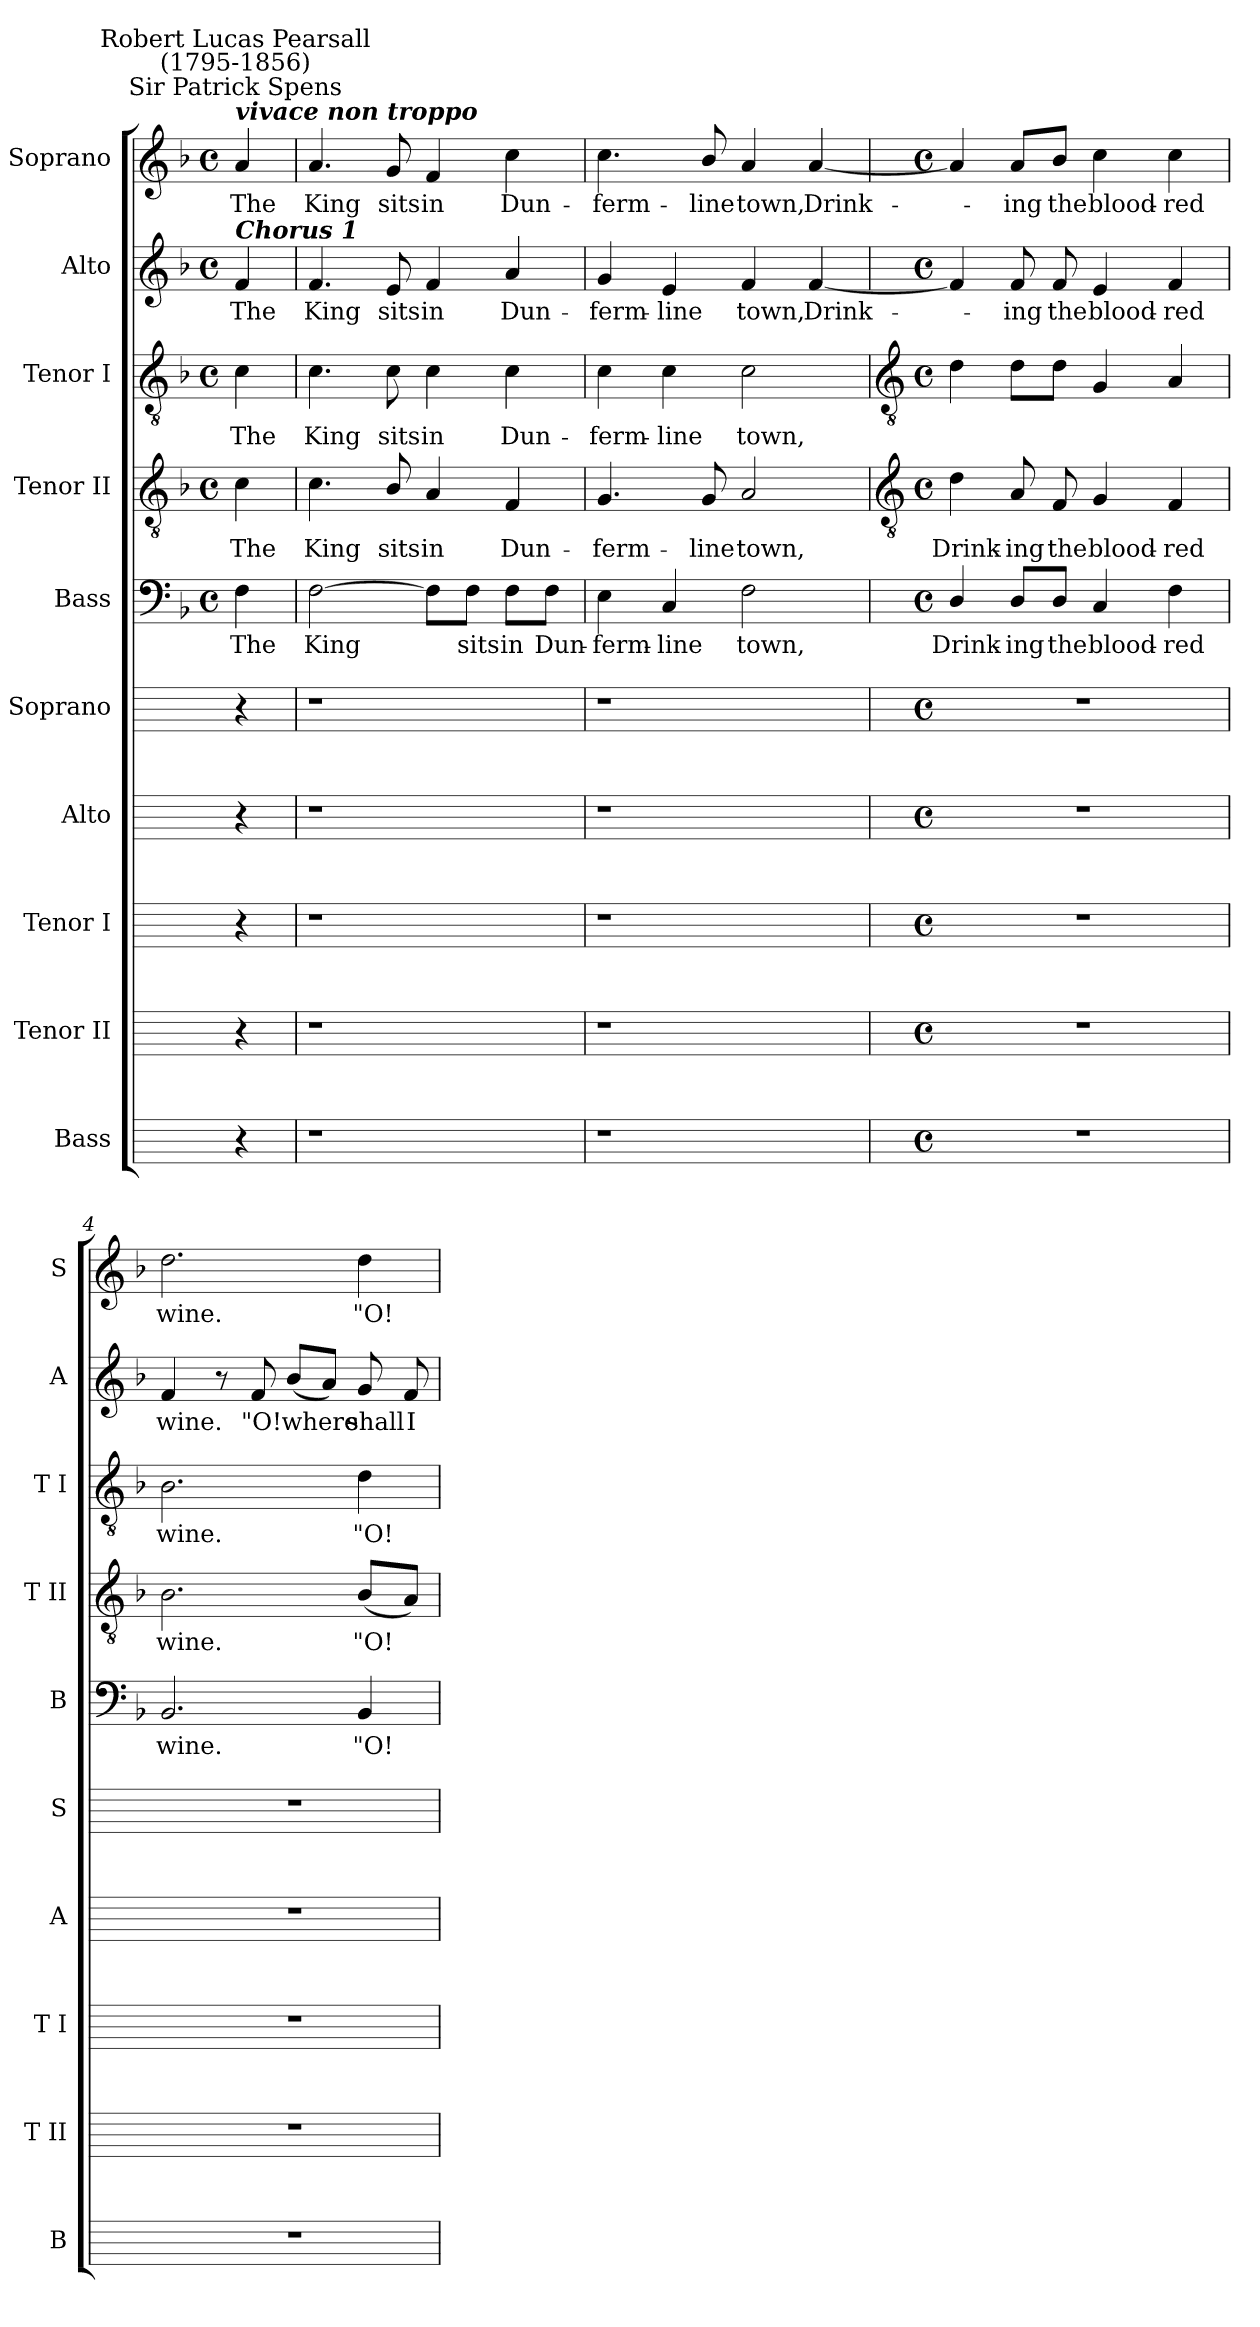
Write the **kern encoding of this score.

**kern	**kern	**kern	**kern	**kern	**kern	**text	**kern	**text	**kern	**text	**kern	**text	**kern	**text
*part10	*part9	*part8	*part7	*part6	*part5	*part5	*part4	*part4	*part3	*part3	*part2	*part2	*part1	*part1
*staff10	*staff9	*staff8	*staff7	*staff6	*staff5	*staff5	*staff4	*staff4	*staff3	*staff3	*staff2	*staff2	*staff1	*staff1
*I"Bass	*I"Tenor II	*I"Tenor I	*I"Alto	*I"Soprano	*I"Bass	*	*I"Tenor II	*	*I"Tenor I	*	*I"Alto	*	*I"Soprano	*
*I'B	*I'T II	*I'T I	*I'A	*I'S	*I'B	*	*I'T II	*	*I'T I	*	*I'A	*	*I'S	*
*	*	*	*	*	*clefF4	*	*clefGv2	*	*clefGv2	*	*clefG2	*	*clefG2	*
*	*	*	*	*	*k[b-]	*	*k[b-]	*	*k[b-]	*	*k[b-]	*	*k[b-]	*
*	*	*	*	*	*F:	*	*F:	*	*F:	*	*F:	*	*F:	*
*	*	*	*	*	*M4/4	*	*M4/4	*	*M4/4	*	*M4/4	*	*M4/4	*
*	*	*	*	*	*met(c)	*	*met(c)	*	*met(c)	*	*met(c)	*	*met(c)	*
*MM116	*MM116	*MM116	*MM116	*MM116	*MM116	*	*MM116	*	*MM116	*	*MM116	*	*MM116	*
=	=	=	=	=	=	=	=	=	=	=	=	=	=	=
!	!	!	!	!	!	!	!	!	!	!	!	!	!LO:TX:a:Bi:t=vivace non troppo	!
!	!	!	!	!	!	!	!	!	!	!	!	!	!LO:TX:a:cj:t=Sir Patrick Spens	!
!	!	!	!	!	!	!	!	!	!	!	!	!	!LO:TX:a:cj:t=Robert Lucas Pearsall\n(1795-1856)	!
!	!	!	!	!	!	!	!	!	!	!	!LO:TX:a:Bi:t=Chorus 1	!	!	!
!	!	!	!	!	!	!LO:LY:b	!	!LO:LY:b	!	!LO:LY:b	!	!LO:LY:b	!	!LO:LY:b
4r	4r	4r	4r	4r	4F	The	4c	The	4c	The	4f	The	4a	The
=1	=1	=1	=1	=1	=1	=1	=1	=1	=1	=1	=1	=1	=1	=1
!	!	!	!	!	!	!LO:LY:b	!	!LO:LY:b	!	!LO:LY:b	!	!LO:LY:b	!	!LO:LY:b
1r	1r	1r	1r	1r	[2F	King	4.c	King	4.c	King	4.f	King	4.a	King
!	!	!	!	!	!	!	!	!LO:LY:b	!	!LO:LY:b	!	!LO:LY:b	!	!LO:LY:b
.	.	.	.	.	.	.	8B-/	sits	8c	sits	8e	sits	8g	sits
!	!	!	!	!	!	!	!	!LO:LY:b	!	!LO:LY:b	!	!LO:LY:b	!	!LO:LY:b
.	.	.	.	.	8F\L]	.	4A	in	4c	in	4f	in	4f	in
!	!	!	!	!	!	!LO:LY:b	!	!	!	!	!	!	!	!
.	.	.	.	.	8F\J	sits	.	.	.	.	.	.	.	.
!	!	!	!	!	!	!LO:LY:b	!	!LO:LY:b	!	!LO:LY:b	!	!LO:LY:b	!	!LO:LY:b
.	.	.	.	.	8F\L	in	4F	Dun-	4c	Dun-	4a	Dun-	4cc	Dun-
!	!	!	!	!	!	!LO:LY:b	!	!	!	!	!	!	!	!
.	.	.	.	.	8F\J	Dun-	.	.	.	.	.	.	.	.
=2	=2	=2	=2	=2	=2	=2	=2	=2	=2	=2	=2	=2	=2	=2
!	!	!	!	!	!	!LO:LY:b	!	!LO:LY:b	!	!LO:LY:b	!	!LO:LY:b	!	!LO:LY:b
1r	1r	1r	1r	1r	4E	-ferm-	4.G	-ferm-	4c	-ferm-	4g	-ferm-	4.cc	-ferm-
!	!	!	!	!	!	!LO:LY:b	!	!	!	!LO:LY:b	!	!LO:LY:b	!	!
.	.	.	.	.	4C	-line	.	.	4c	-line	4e	-line	.	.
!	!	!	!	!	!	!	!	!LO:LY:b	!	!	!	!	!	!LO:LY:b
.	.	.	.	.	.	.	8G	-line	.	.	.	.	8b-/	-line
!	!	!	!	!	!	!LO:LY:b	!	!LO:LY:b	!	!LO:LY:b	!	!LO:LY:b	!	!LO:LY:b
.	.	.	.	.	2F	town,	2A	town,	2c	town,	4f	town,	4a	town,
!	!	!	!	!	!	!	!	!	!	!	!	!LO:LY:b	!	!LO:LY:b
.	.	.	.	.	.	.	.	.	.	.	[4f	Drink-	[4a	Drink-
!!LO:LB:g=z
=3	=3	=3	=3	=3	=3	=3	=3	=3	=3	=3	=3	=3	=3	=3
*	*	*	*	*	*	*	*clefGv2	*	*clefGv2	*	*	*	*	*
*M4/4	*M4/4	*M4/4	*M4/4	*M4/4	*M4/4	*	*M4/4	*	*M4/4	*	*M4/4	*	*M4/4	*
*met(c)	*met(c)	*met(c)	*met(c)	*met(c)	*met(c)	*	*met(c)	*	*met(c)	*	*met(c)	*	*met(c)	*
!	!	!	!	!	!	!LO:LY:b	!	!LO:LY:b	!	!	!	!	!	!
1r	1r	1r	1r	1r	4D/	Drink-	4d	Drink-	4d	.	4f]	.	4a]	.
!	!	!	!	!	!	!LO:LY:b	!	!LO:LY:b	!	!	!	!LO:LY:b	!	!LO:LY:b
.	.	.	.	.	8D/L	-ing	8A	-ing	8d\L	.	8f	ing	8a/L	ing
!	!	!	!	!	!	!LO:LY:b	!	!LO:LY:b	!	!	!	!LO:LY:b	!	!LO:LY:b
.	.	.	.	.	8D/J	the	8F	the	8d\J	.	8f	the	8b-/J	the
!	!	!	!	!	!	!LO:LY:b	!	!LO:LY:b	!	!	!	!LO:LY:b	!	!LO:LY:b
.	.	.	.	.	4C	blood-	4G	blood-	4G	.	4e	blood-	4cc	blood-
!	!	!	!	!	!	!LO:LY:b	!	!LO:LY:b	!	!	!	!LO:LY:b	!	!LO:LY:b
.	.	.	.	.	4F	-red	4F	-red	4A	.	4f	-red	4cc	-red
=4	=4	=4	=4	=4	=4	=4	=4	=4	=4	=4	=4	=4	=4	=4
!	!	!	!	!	!	!LO:LY:b	!	!LO:LY:b	!	!LO:LY:b	!	!LO:LY:b	!	!LO:LY:b
1r	1r	1r	1r	1r	2.BB-	wine.	2.B-	wine.	2.B-	wine.	4f	wine.	2.dd	wine.
.	.	.	.	.	.	.	.	.	.	.	8r	.	.	.
!	!	!	!	!	!	!	!	!	!	!	!	!LO:LY:b	!	!
.	.	.	.	.	.	.	.	.	.	.	8f	"O!	.	.
!	!	!	!	!	!	!	!	!	!	!	!	!LO:LY:b	!	!
.	.	.	.	.	.	.	.	.	.	.	(<8b-L	where	.	.
.	.	.	.	.	.	.	.	.	.	.	8aJ)	.	.	.
!	!	!	!	!	!	!LO:LY:b	!	!LO:LY:b	!	!LO:LY:b	!	!LO:LY:b	!	!LO:LY:b
.	.	.	.	.	4BB-	"O!	(<8B-L	"O!	4d	"O!	8g	shall	4dd	"O!
!	!	!	!	!	!	!	!	!	!	!	!	!LO:LY:b	!	!
.	.	.	.	.	.	.	8AJ)	.	.	.	8f	I	.	.
=	=	=	=	=	=	=	=	=	=	=	=	=	=	=
*-	*-	*-	*-	*-	*-	*-	*-	*-	*-	*-	*-	*-	*-	*-
